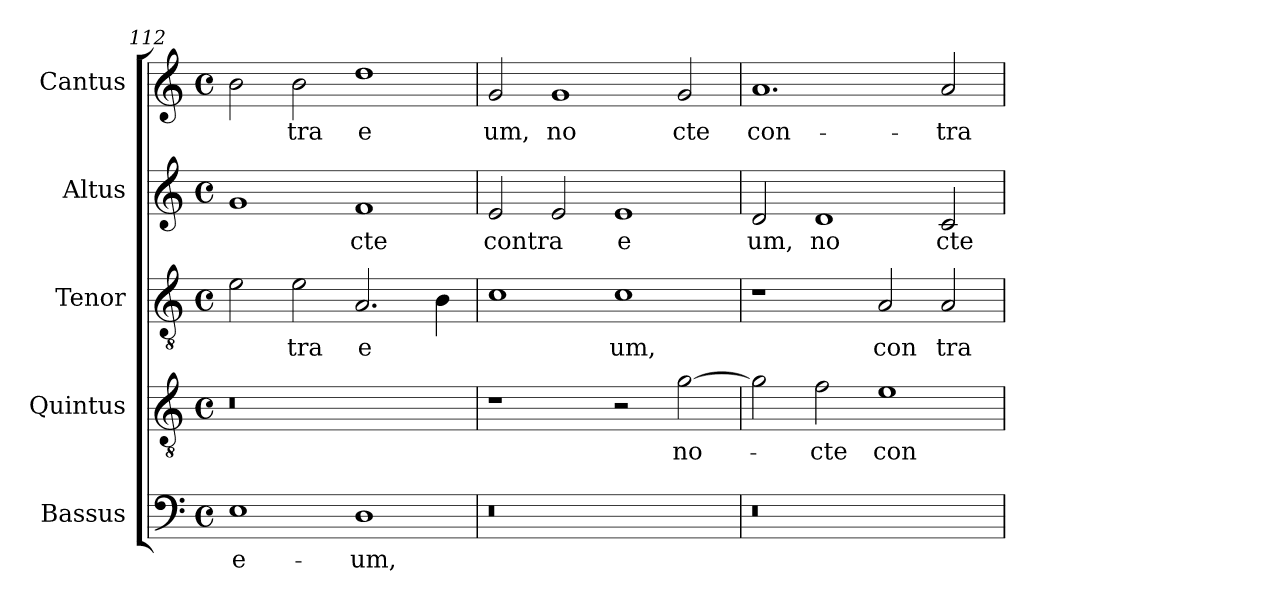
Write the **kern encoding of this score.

**kern	**text	**kern	**text	**kern	**text	**kern	**text	**kern	**text
*part5	*part5	*part4	*part4	*part3	*part3	*part2	*part2	*part1	*part1
*staff5	*staff5	*staff4	*staff4	*staff3	*staff3	*staff2	*staff2	*staff1	*staff1
*I"Bassus	*	*I"Quintus	*	*I"Tenor	*	*I"Altus	*	*I"Cantus	*
*clefF4	*	*clefGv2	*	*clefGv2	*	*clefG2	*	*clefG2	*
*M4/4	*	*M4/4	*	*M4/4	*	*M4/4	*	*M4/4	*
*met(c)	*	*met(c)	*	*met(c)	*	*met(c)	*	*met(c)	*
=112	=112	=112	=112	=112	=112	=112	=112	=112	=112
!	!LO:LY:b:cj	!	!	!	!	!	!	!	!
1E	e-	0r	.	2e\	.	1g	.	2b\	.
!	!	!	!	!	!LO:LY:b:cj	!	!	!	!LO:LY:b:cj
.	.	.	.	2e\	tra	.	.	2b\	tra
!	!LO:LY:b:cj	!	!	!	!LO:LY:b:cj	!	!LO:LY:b:cj	!	!LO:LY:b:cj
1D	-um,	.	.	2.A/	e	1f	cte	1dd	e
.	.	.	.	4B\	.	.	.	.	.
=113	=113	=113	=113	=113	=113	=113	=113	=113	=113
!	!	!	!	!	!	!	!LO:LY:b:cj	!	!LO:LY:b:cj
0r	.	1r	.	1c	.	2e/	contra	2g/	um,
!	!	!	!	!	!	!	!	!	!LO:LY:b:cj
.	.	.	.	.	.	2e/	.	1g	no
!	!	!	!	!	!LO:LY:b:cj	!	!LO:LY:b:cj	!	!
.	.	2r	.	1c	um,	1e	e	.	.
!	!	!	!LO:LY:b:cj	!	!	!	!	!	!LO:LY:b:cj
.	.	[>2g\	no-	.	.	.	.	2g/	cte
!!LO:PB:g=z
=114	=114	=114	=114	=114	=114	=114	=114	=114	=114
!	!	!	!	!	!	!	!LO:LY:b:cj	!	!LO:LY:b:cj
0r	.	2g\]	.	1r	.	2d/	um,	1.a	con-
!	!	!	!LO:LY:b:cj	!	!	!	!LO:LY:b:cj	!	!
.	.	2f\	-cte	.	.	1d	no	.	.
!	!	!	!LO:LY:b:cj	!	!LO:LY:b:cj	!	!	!	!
.	.	1e	con	2A/	con	.	.	.	.
!	!	!	!	!	!LO:LY:b:cj	!	!LO:LY:b:cj	!	!LO:LY:b:cj
.	.	.	.	2A/	tra	2c/	cte	2a/	-tra
=	=	=	=	=	=	=	=	=	=
*-	*-	*-	*-	*-	*-	*-	*-	*-	*-
